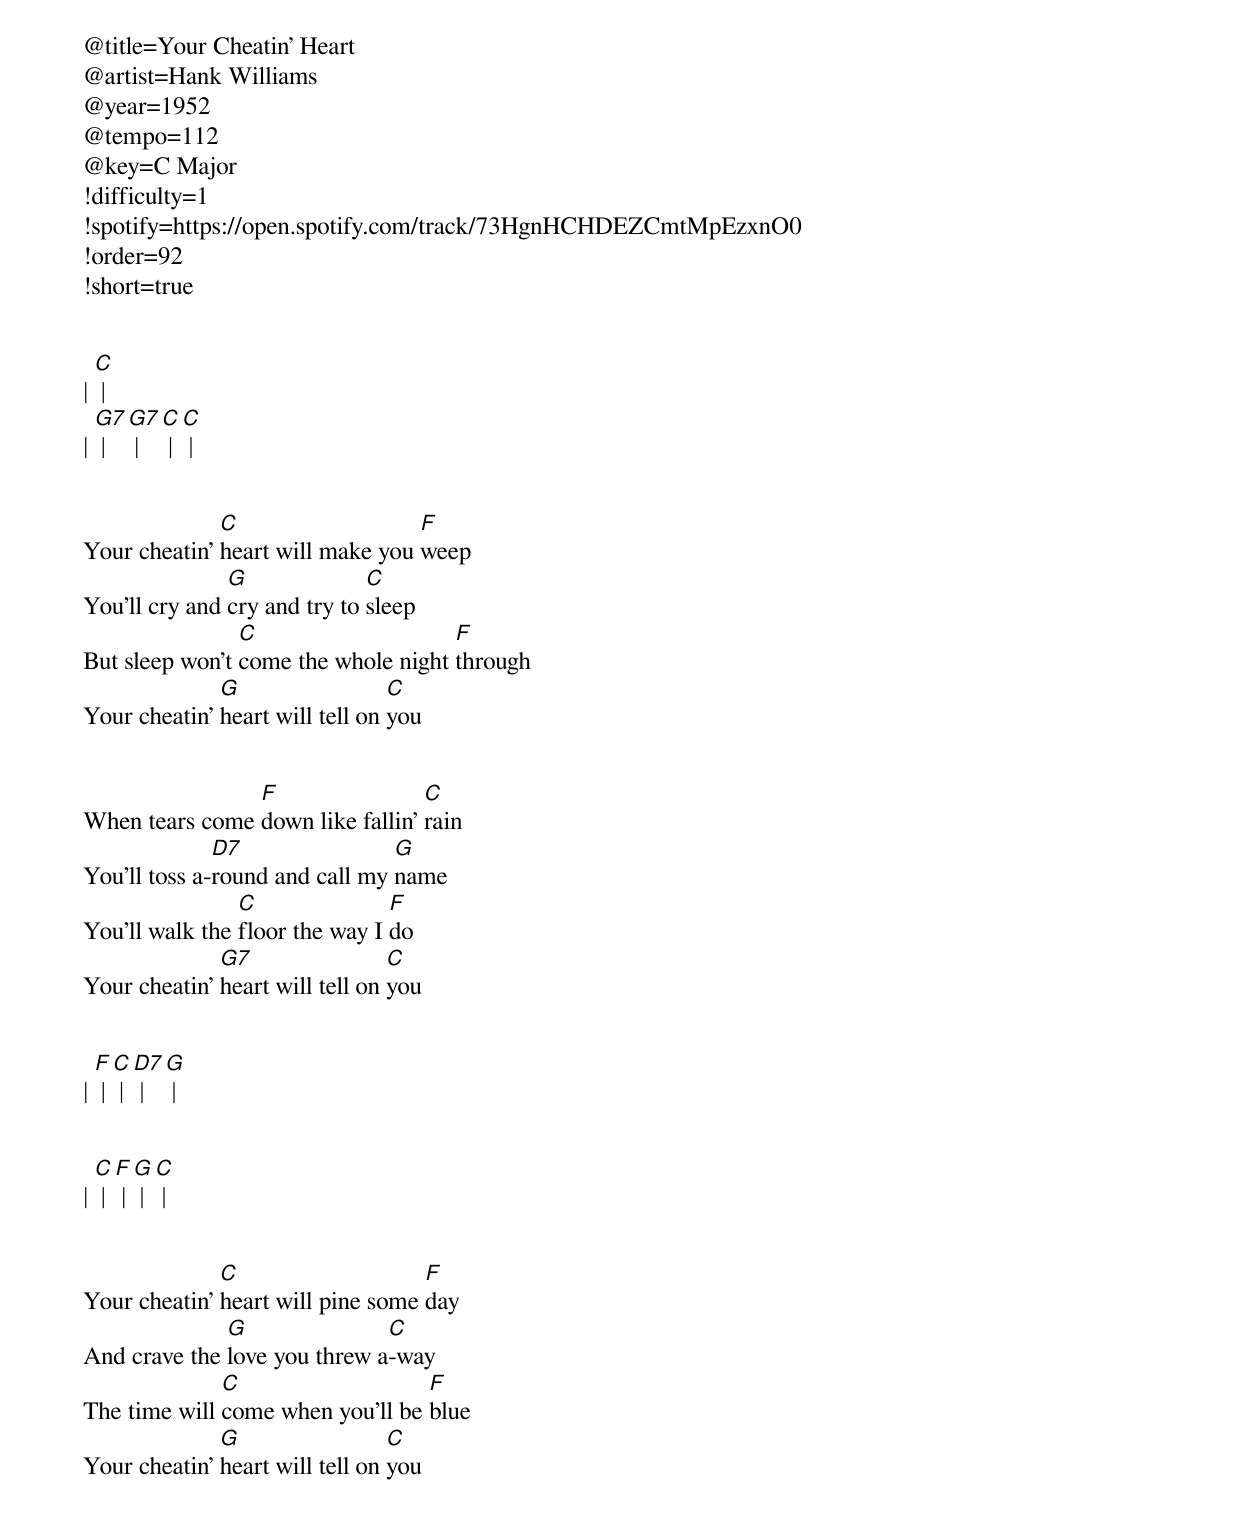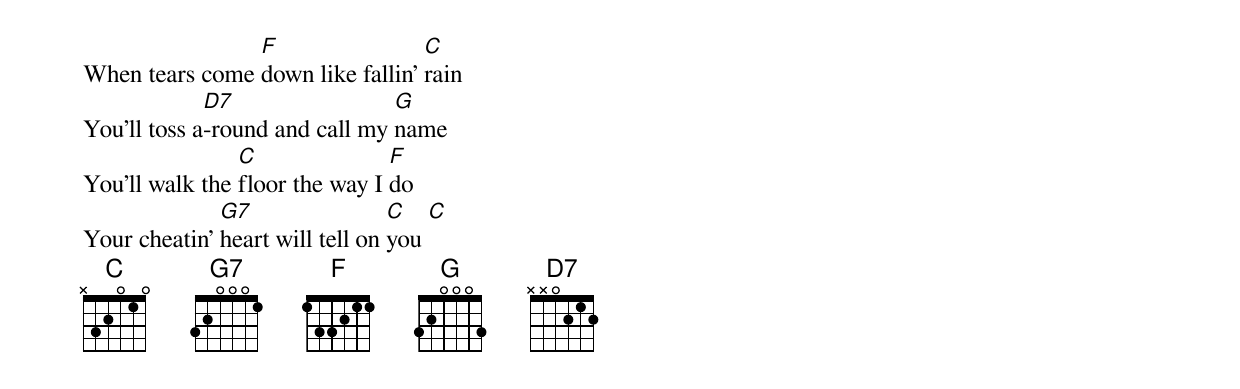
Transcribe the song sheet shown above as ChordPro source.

@title=Your Cheatin' Heart
@artist=Hank Williams
@year=1952
@tempo=112
@key=C Major
!difficulty=1
!spotify=https://open.spotify.com/track/73HgnHCHDEZCmtMpEzxnO0
!order=92
!short=true


| [C] |
| [G7] | [G7] | [C] | [C] |


Your cheatin' [C]heart will make you [F]weep
You'll cry and [G]cry and try to [C]sleep
But sleep won't [C]come the whole night [F]through
Your cheatin' [G]heart will tell on [C]you


When tears come [F]down like fallin' [C]rain
You'll toss a-[D7]round and call my [G]name
You'll walk the [C]floor the way I [F]do
Your cheatin' [G7]heart will tell on [C]you


| [F] | [C] | [D7] | [G] |


| [C] | [F] | [G] | [C] |


Your cheatin' [C]heart will pine some [F]day
And crave the [G]love you threw a[C]-way
The time will [C]come when you'll be [F]blue
Your cheatin' [G]heart will tell on [C]you


When tears come [F]down like fallin' [C]rain
You'll toss a[D7]-round and call my [G]name
You'll walk the [C]floor the way I [F]do
Your cheatin' [G7]heart will tell on [C]you [C]
